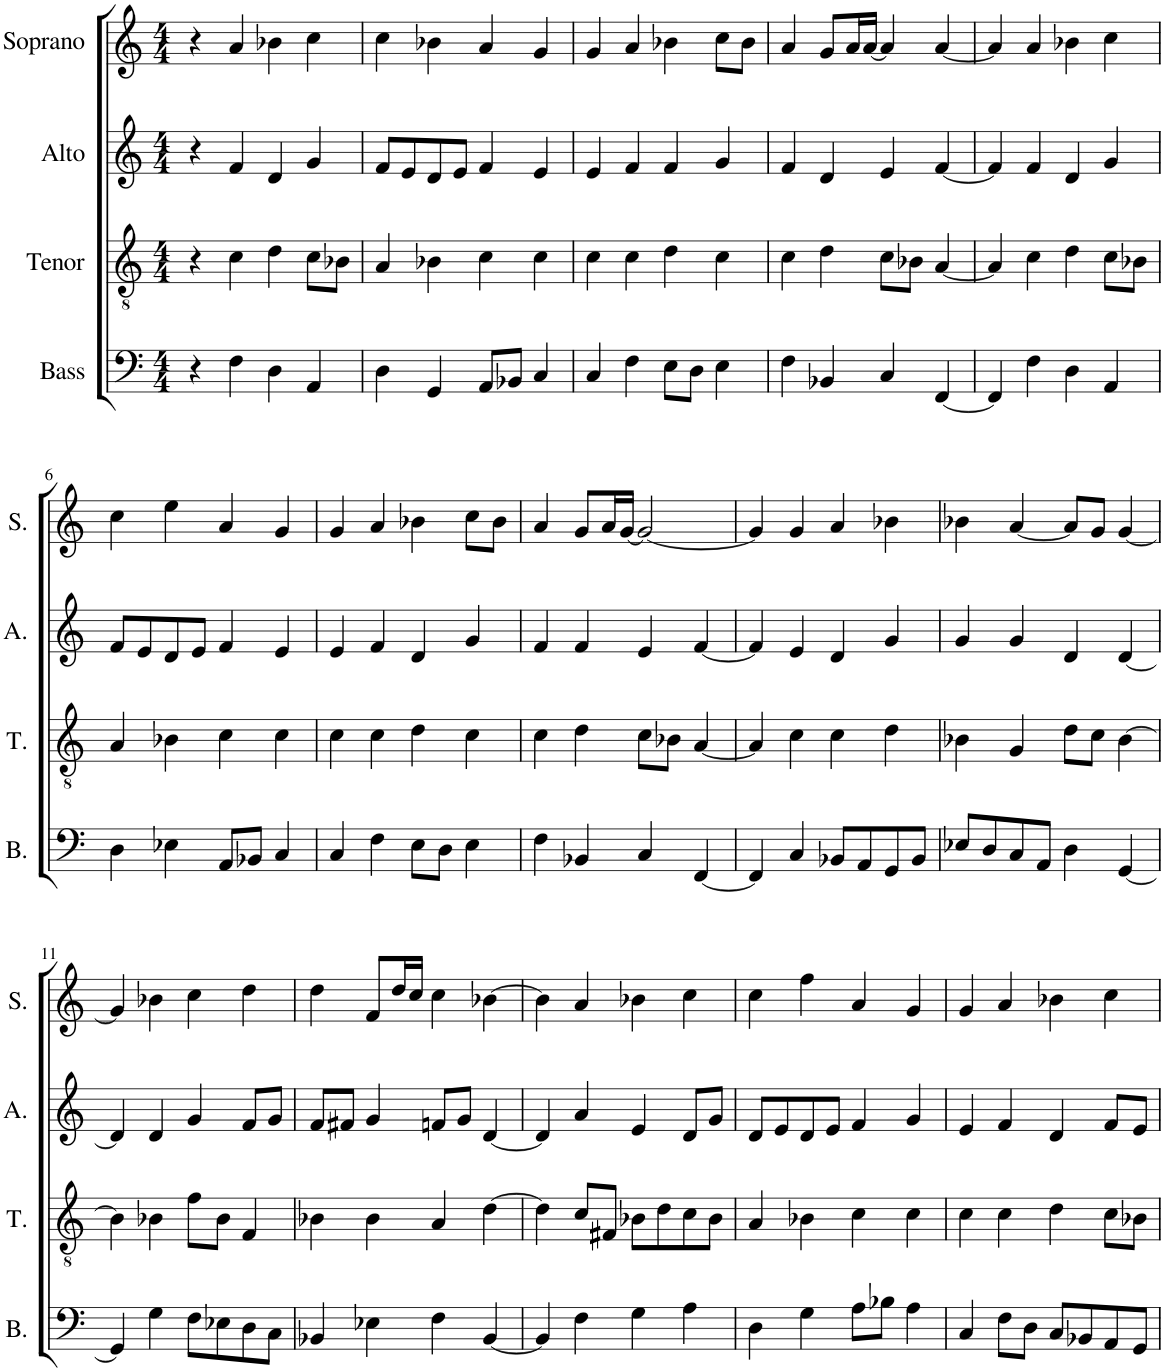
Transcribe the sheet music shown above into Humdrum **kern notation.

**kern	**kern	**kern	**kern
*part4	*part3	*part2	*part1
*staff4	*staff3	*staff2	*staff1
*I"Bass	*I"Tenor	*I"Alto	*I"Soprano
*I'B.	*I'T.	*I'A.	*I'S.
*clefF4	*clefGv2	*clefG2	*clefG2
*k[]	*k[]	*k[]	*k[]
*M4/4	*M4/4	*M4/4	*M4/4
=1	=1	=1	=1
4r	4r	4r	4r
4F\	4c\	4f/	4a/
4D\	4d\	4d/	4b-X\
4AA/	8c\L	4g/	4cc\
.	8B-X\J	.	.
=2	=2	=2	=2
4D\	4A/	8f/L	4cc\
.	.	8e/	.
4GG/	4B-X\	8d/	4b-X\
.	.	8e/J	.
8AA/L	4c\	4f/	4a/
8BB-X/J	.	.	.
4C/	4c\	4e/	4g/
=3	=3	=3	=3
4C/	4c\	4e/	4g/
4F\	4c\	4f/	4a/
8E\L	4d\	4f/	4b-X\
8D\J	.	.	.
4E\	4c\	4g/	8cc\L
.	.	.	8b-\J
=4	=4	=4	=4
4F\	4c\	4f/	4a/
4BB-X/	4d\	4d/	8g/L
.	.	.	16a/L
.	.	.	[16a/JJ
4C/	8c\L	4e/	4a/]
.	8B-X\J	.	.
[4FF/	[4A/	[4f/	[4a/
=5	=5	=5	=5
4FF/]	4A/]	4f/]	4a/]
4F\	4c\	4f/	4a/
4D\	4d\	4d/	4b-X\
4AA/	8c\L	4g/	4cc\
.	8B-X\J	.	.
!!LO:LB:g=z
=6	=6	=6	=6
4D\	4A/	8f/L	4cc\
.	.	8e/	.
4E-X\	4B-X\	8d/	4ee\
.	.	8e/J	.
8AA/L	4c\	4f/	4a/
8BB-X/J	.	.	.
4C/	4c\	4e/	4g/
=7	=7	=7	=7
4C/	4c\	4e/	4g/
4F\	4c\	4f/	4a/
8E\L	4d\	4d/	4b-X\
8D\J	.	.	.
4E\	4c\	4g/	8cc\L
.	.	.	8b-\J
=8	=8	=8	=8
4F\	4c\	4f/	4a/
4BB-X/	4d\	4f/	8g/L
.	.	.	16a/L
.	.	.	[16g/JJ
4C/	8c\L	4e/	2g/_
.	8B-X\J	.	.
[4FF/	[4A/	[4f/	.
=9	=9	=9	=9
4FF/]	4A/]	4f/]	4g/]
4C/	4c\	4e/	4g/
8BB-X/L	4c\	4d/	4a/
8AA/	.	.	.
8GG/	4d\	4g/	4b-X\
8BB-/J	.	.	.
=10	=10	=10	=10
8E-X/L	4B-X\	4g/	4b-X\
8D/	.	.	.
8C/	4G/	4g/	[4a/
8AA/J	.	.	.
4D\	8d\L	4d/	8a/L]
.	8c\J	.	8g/J
[4GG/	[4B-\	[4d/	[4g/
!!LO:LB:g=z
=11	=11	=11	=11
4GG/]	4B-\]	4d/]	4g/]
4G\	4B-X\	4d/	4b-X\
8F\L	8f\L	4g/	4cc\
8E-X\	8B-\J	.	.
8D\	4F/	8f/L	4dd\
8C\J	.	8g/J	.
=12	=12	=12	=12
4BB-X/	4B-X\	8f/L	4dd\
.	.	8f#X/J	.
4E-X\	4B-\	4g/	8f/L
.	.	.	16dd/L
.	.	.	16cc/JJ
4F\	4A/	8fn/L	4cc\
.	.	8g/J	.
[4BB-/	[4d\	[4d/	[4b-X\
=13	=13	=13	=13
4BB-/]	4d\]	4d/]	4b-\]
4F\	8c/L	4a/	4a/
.	8F#X/J	.	.
4G\	8B-X\L	4e/	4b-X\
.	8d\	.	.
4A\	8c\	8d/L	4cc\
.	8B-\J	8g/J	.
=14	=14	=14	=14
4D\	4A/	8d/L	4cc\
.	.	8e/	.
4G\	4B-X\	8d/	4ff\
.	.	8e/J	.
8A\L	4c\	4f/	4a/
8B-X\J	.	.	.
4A\	4c\	4g/	4g/
=15	=15	=15	=15
4C/	4c\	4e/	4g/
8F\L	4c\	4f/	4a/
8D\J	.	.	.
8C/L	4d\	4d/	4b-X\
8BB-X/	.	.	.
8AA/	8c\L	8f/L	4cc\
8GG/J	8B-X\J	8e/J	.
=	=	=	=
*-	*-	*-	*-
